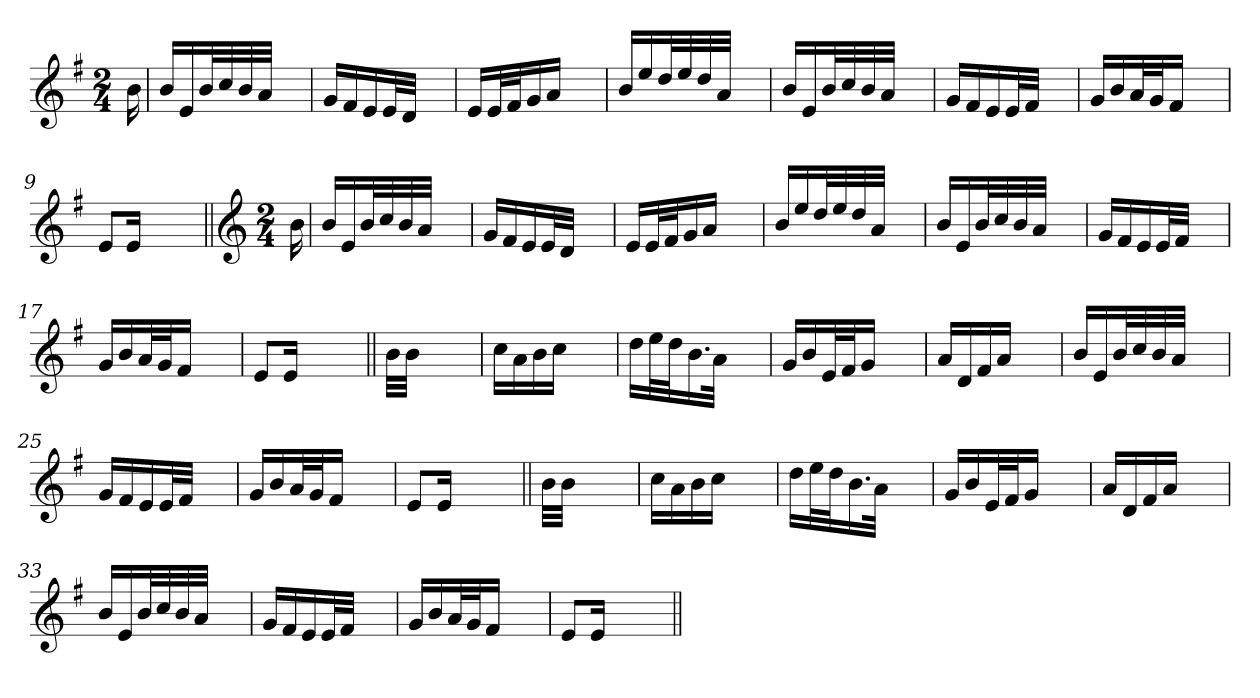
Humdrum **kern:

**kern
*part1
*staff1
*clefG2
*k[f#]
*e:
*M2/4
=1
16b\
=2
16b/LL
16e/
32b/L
32cc/
32b/
32a/JJJ
4ryy
=3
16g/LL
16f#/
16e/
32e/L
32d/JJJ
4ryy
=4
16e/LL
32e/L
32f#/J
16g/
16a/JJ
4ryy
=5
16b/LL
16ee/
32dd/L
32ee/
32dd/
32a/JJJ
4ryy
=6
16b/LL
16e/
32b/L
32cc/
32b/
32a/JJJ
4ryy
=7
16g/LL
16f#/
16e/
32e/L
32f#/JJJ
4ryy
!!LO:LB:g=z
=8
16g/LL
16b/
32a/L
32g/J
16f#/JJ
4ryy
=9
8e/L
16e/Jk
4ryy
16ryy
=10||
*clefG2
*M2/4
16b\
=11
16b/LL
16e/
32b/L
32cc/
32b/
32a/JJJ
4ryy
=12
16g/LL
16f#/
16e/
32e/L
32d/JJJ
4ryy
=13
16e/LL
32e/L
32f#/J
16g/
16a/JJ
4ryy
=14
16b/LL
16ee/
32dd/L
32ee/
32dd/
32a/JJJ
4ryy
!!LO:LB:g=z
=15
16b/LL
16e/
32b/L
32cc/
32b/
32a/JJJ
4ryy
=16
16g/LL
16f#/
16e/
32e/L
32f#/JJJ
4ryy
=17
16g/LL
16b/
32a/L
32g/J
16f#/JJ
4ryy
=18
8e/L
16e/Jk
4ryy
16ryy
=19||
32b\LLL
32b\JJJ
4..ryy
=20
16cc\LL
16a\
16b\
16cc\JJ
4ryy
=21
16dd\LL
32ee\L
32dd\J
16.b\
32a\JJk
4ryy
!!LO:LB:g=z
=22
16g/LL
16b/
32e/L
32f#/J
16g/JJ
4ryy
=23
16a/LL
16d/
16f#/
16a/JJ
4ryy
=24
16b/LL
16e/
32b/L
32cc/
32b/
32a/JJJ
4ryy
=25
16g/LL
16f#/
16e/
32e/L
32f#/JJJ
4ryy
=26
16g/LL
16b/
32a/L
32g/J
16f#/JJ
4ryy
=27
8e/L
16e/Jk
4ryy
16ryy
=28||
32b\LLL
32b\JJJ
4..ryy
!!LO:LB:g=z
=29
16cc\LL
16a\
16b\
16cc\JJ
4ryy
=30
16dd\LL
32ee\L
32dd\J
16.b\
32a\JJk
4ryy
=31
16g/LL
16b/
32e/L
32f#/J
16g/JJ
4ryy
=32
16a/LL
16d/
16f#/
16a/JJ
4ryy
=33
16b/LL
16e/
32b/L
32cc/
32b/
32a/JJJ
4ryy
=34
16g/LL
16f#/
16e/
32e/L
32f#/JJJ
4ryy
=35
16g/LL
16b/
32a/L
32g/J
16f#/JJ
4ryy
!!LO:LB:g=z
=36
8e/L
16e/Jk
4ryy
16ryy
=||
*-
